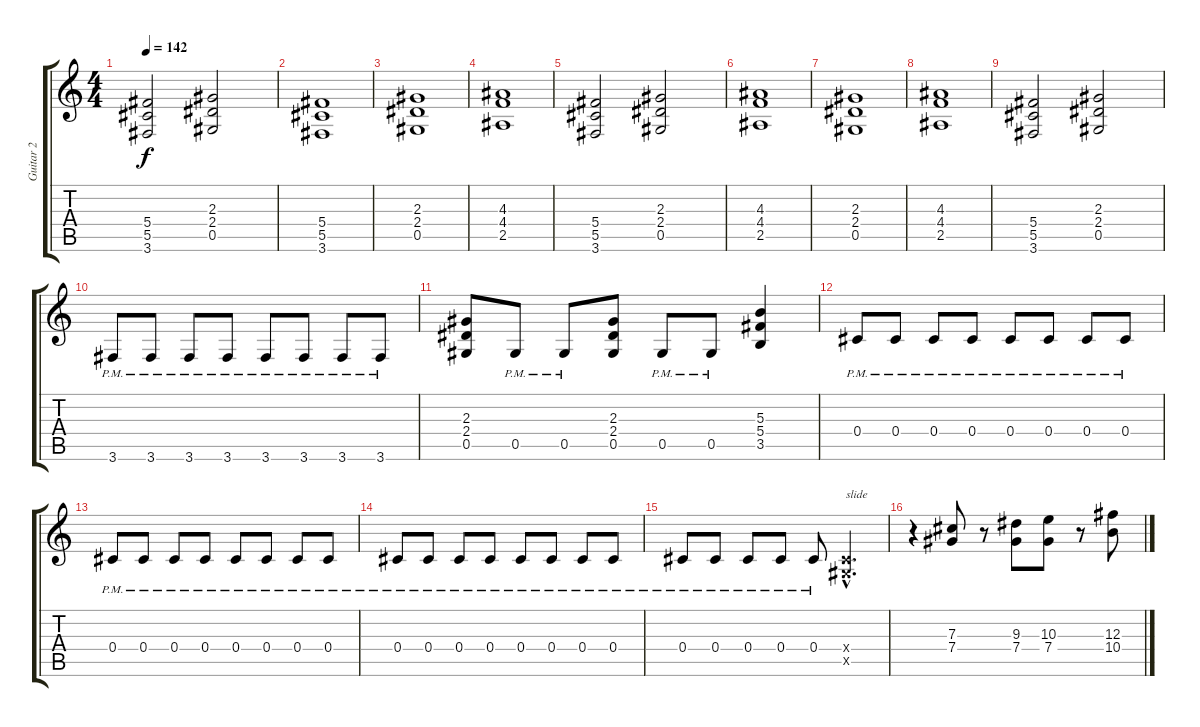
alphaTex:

\track ("Guitar 2" "Guitar 2") {instrument distortionguitar}
\staff {score tabs}
\tuning (Eb4 Bb3 Gb3 Db3 Ab2 Eb2) {hide}
\ts (4 4)
\tempo 142
\clef g2
\ks c
(5.4 5.5 3.6).2{dy f} (2.3 2.4 0.5).2 |
(5.4 5.5 3.6).1 |
(2.3 2.4 0.5).1 |
(4.3 4.4 2.5).1 |
(5.4 5.5 3.6).2 (2.3 2.4 0.5).2 |
(4.3 4.4 2.5).1 |
(2.3 2.4 0.5).1 |
(4.3 4.4 2.5).1 |
(5.4 5.5 3.6).2 (2.3 2.4 0.5).2 |
3.6{pm}.8 3.6{pm}.8 3.6{pm}.8 3.6{pm}.8 3.6{pm}.8 3.6{pm}.8 3.6{pm}.8 3.6{pm}.8 |
(2.3 2.4 0.5).8 0.5{pm}.8 0.5{pm}.8 (2.3 2.4 0.5).8 0.5{pm}.8 0.5{pm}.8 (5.3 5.4 3.5).4 |
0.4{pm}.8 0.4{pm}.8 0.4{pm}.8 0.4{pm}.8 0.4{pm}.8 0.4{pm}.8 0.4{pm}.8 0.4{pm}.8 |
0.4{pm}.8 0.4{pm}.8 0.4{pm}.8 0.4{pm}.8 0.4{pm}.8 0.4{pm}.8 0.4{pm}.8 0.4{pm}.8 |
0.4{pm}.8 0.4{pm}.8 0.4{pm}.8 0.4{pm}.8 0.4{pm}.8 0.4{pm}.8 0.4{pm}.8 0.4{pm}.8 |
0.4{pm}.8 0.4{pm}.8 0.4{pm}.8 0.4{pm}.8 0.4{pm}.8 (0.4{hac x} 0.5{hac x}).4{d txt "slide"} |
r.4 (7.3 7.4).8 r.8 (9.3 7.4).8 (10.3 7.4).8 r.8 (12.3 10.4).8
